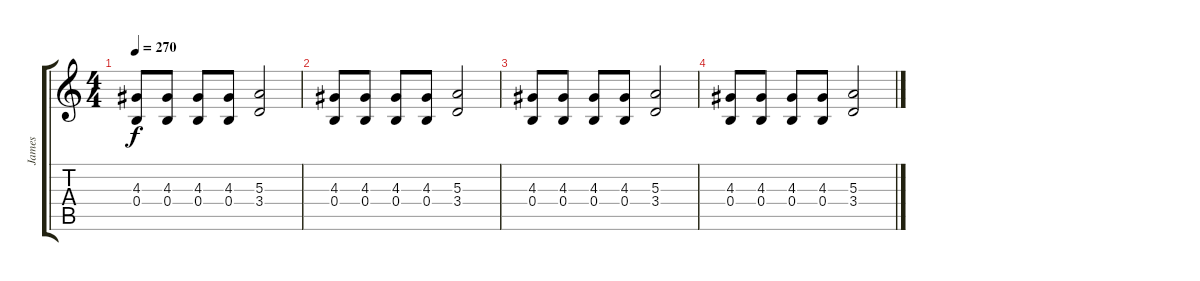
\track ("James" "James") {instrument distortionguitar}
\staff {score tabs}
\tuning (Db4 Ab3 E3 B2 Gb2 B1) {hide}
\ts (4 4)
\tempo 270
\clef g2
\ks c
(4.3 0.4).8{dy f} (4.3 0.4).8 (4.3 0.4).8 (4.3 0.4).8 (5.3 3.4).2 |
(4.3 0.4).8 (4.3 0.4).8 (4.3 0.4).8 (4.3 0.4).8 (5.3 3.4).2 |
(4.3 0.4).8 (4.3 0.4).8 (4.3 0.4).8 (4.3 0.4).8 (5.3 3.4).2 |
(4.3 0.4).8 (4.3 0.4).8 (4.3 0.4).8 (4.3 0.4).8 (5.3 3.4).2
